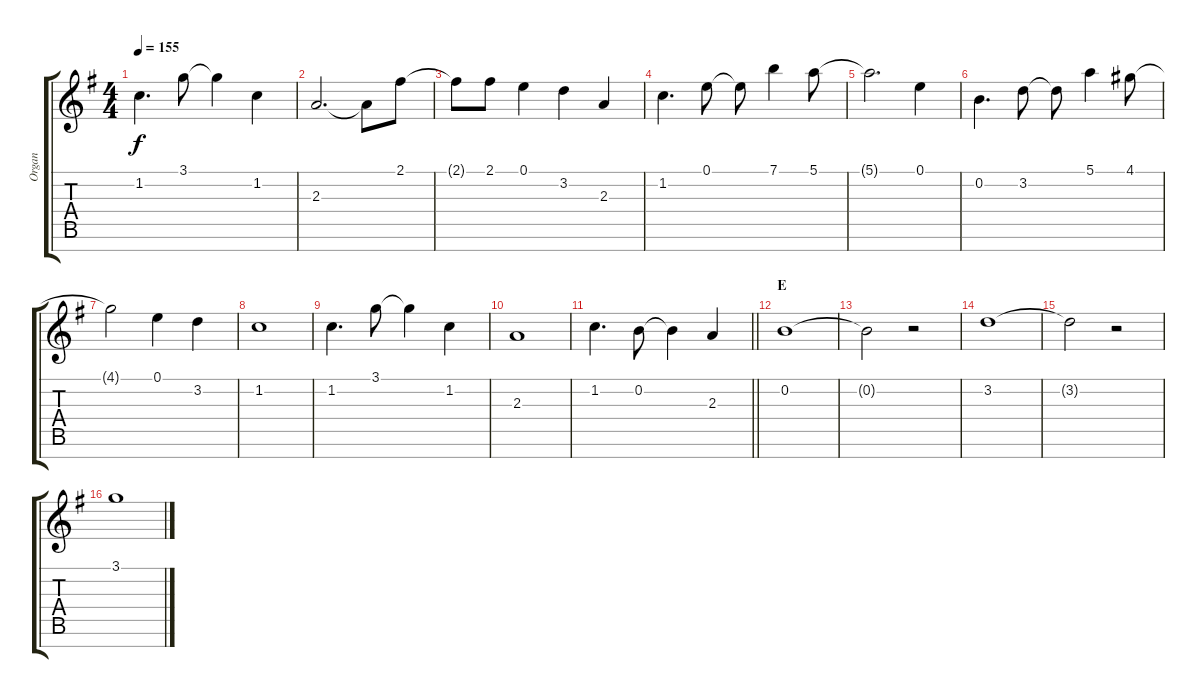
\track ("Organ" "Organ") {instrument drawbarorgan}
\staff {score tabs}
\tuning (E5 B4 G4 D4 A3 E3 B2) {hide}
\ts (4 4)
\tempo 155
\clef g2
\ks g
1.2.4{d dy f} 3.1.8 3.1{t}.4 1.2.4 |
2.3.2{d} 2.3{t}.8 2.1.8 |
2.1{t}.8 2.1.8 0.1.4 3.2.4 2.3.4 |
1.2.4{d} 0.1.8 0.1{t}.8 7.1.4 5.1.8 |
5.1{t}.2{d} 0.1.4 |
0.2.4{d} 3.2.8 3.2{t}.8 5.1.4 4.1.8 |
4.1{t}.2 0.1.4 3.2.4 |
1.2.1 |
1.2.4{d} 3.1.8 3.1{t}.4 1.2.4 |
2.3.1 |
\barLineRight lightlight
1.2.4{d} 0.2.8 0.2{t}.4 2.3.4 |
\section ("" "E")
0.2.1 |
0.2{t}.2 r.2 |
3.2.1 |
3.2{t}.2 r.2 |
3.1.1
